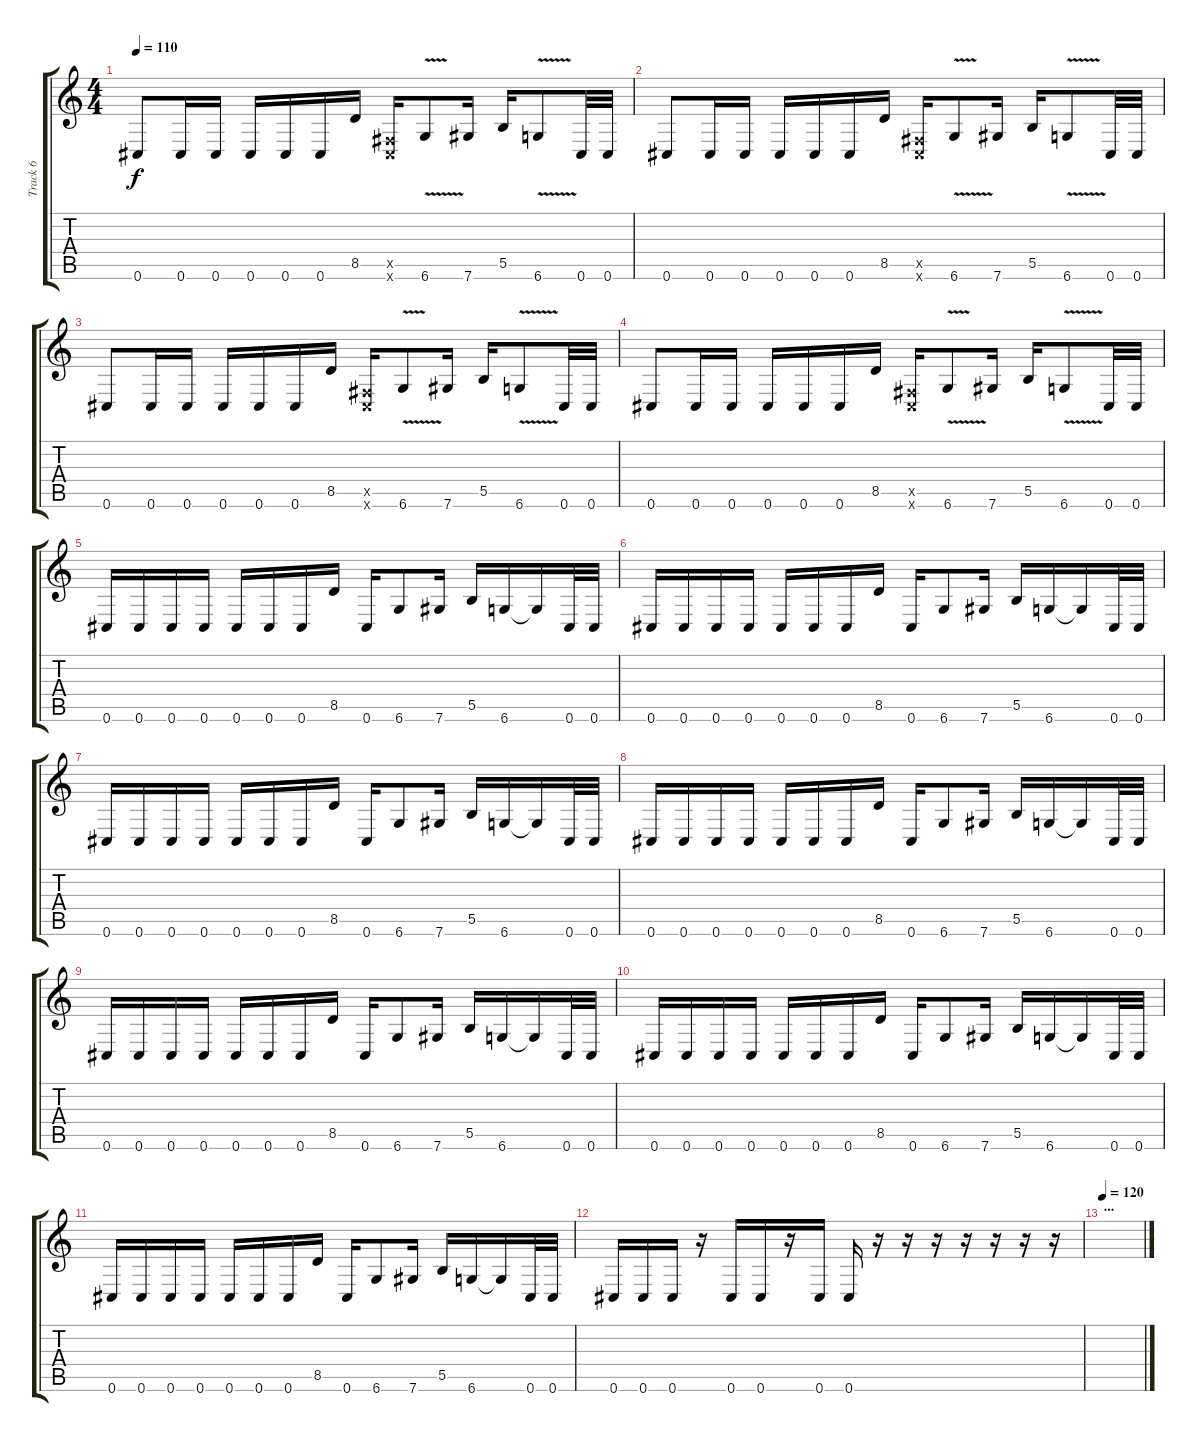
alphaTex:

\track ("Track 6" "Track 6") {instrument distortionguitar}
\staff {score tabs}
\tuning (Db4 Ab3 E3 B2 Gb2 Db2) {hide}
\ts (4 4)
\tempo 110
\clef g2
\ks c
0.6.8{dy f} 0.6.16 0.6.16 0.6.16 0.6.16 0.6.16 8.5.16 (0.5{x} 0.6{x}).16 6.6{v}.8 7.6.16 5.5.16 6.6{v}.8 0.6.32 0.6.32 |
0.6.8 0.6.16 0.6.16 0.6.16 0.6.16 0.6.16 8.5.16 (0.5{x} 0.6{x}).16 6.6{v}.8 7.6.16 5.5.16 6.6{v}.8 0.6.32 0.6.32 |
0.6.8 0.6.16 0.6.16 0.6.16 0.6.16 0.6.16 8.5.16 (0.5{x} 0.6{x}).16 6.6{v}.8 7.6.16 5.5.16 6.6{v}.8 0.6.32 0.6.32 |
0.6.8 0.6.16 0.6.16 0.6.16 0.6.16 0.6.16 8.5.16 (0.5{x} 0.6{x}).16 6.6{v}.8 7.6.16 5.5.16 6.6{v}.8 0.6.32 0.6.32 |
0.6.16 0.6.16 0.6.16 0.6.16 0.6.16 0.6.16 0.6.16 8.5.16 0.6.16 6.6.8 7.6.16 5.5.16 6.6.16 6.6{t}.16 0.6.32 0.6.32 |
0.6.16 0.6.16 0.6.16 0.6.16 0.6.16 0.6.16 0.6.16 8.5.16 0.6.16 6.6.8 7.6.16 5.5.16 6.6.16 6.6{t}.16 0.6.32 0.6.32 |
0.6.16 0.6.16 0.6.16 0.6.16 0.6.16 0.6.16 0.6.16 8.5.16 0.6.16 6.6.8 7.6.16 5.5.16 6.6.16 6.6{t}.16 0.6.32 0.6.32 |
0.6.16 0.6.16 0.6.16 0.6.16 0.6.16 0.6.16 0.6.16 8.5.16 0.6.16 6.6.8 7.6.16 5.5.16 6.6.16 6.6{t}.16 0.6.32 0.6.32 |
0.6.16 0.6.16 0.6.16 0.6.16 0.6.16 0.6.16 0.6.16 8.5.16 0.6.16 6.6.8 7.6.16 5.5.16 6.6.16 6.6{t}.16 0.6.32 0.6.32 |
0.6.16 0.6.16 0.6.16 0.6.16 0.6.16 0.6.16 0.6.16 8.5.16 0.6.16 6.6.8 7.6.16 5.5.16 6.6.16 6.6{t}.16 0.6.32 0.6.32 |
0.6.16 0.6.16 0.6.16 0.6.16 0.6.16 0.6.16 0.6.16 8.5.16 0.6.16 6.6.8 7.6.16 5.5.16 6.6.16 6.6{t}.16 0.6.32 0.6.32 |
0.6.16 0.6.16 0.6.16 r.16 0.6.16 0.6.16 r.16 0.6.16 0.6.16 r.16 r.16 r.16 r.16 r.16 r.16 r.16 |
\section ("" "...")
\tempo 120
